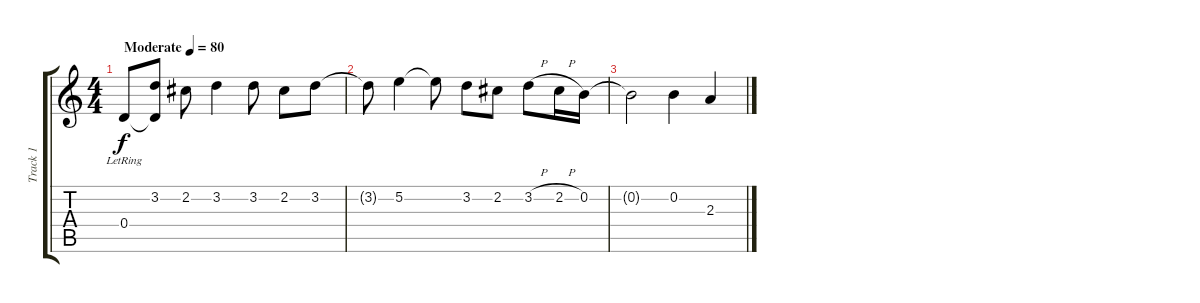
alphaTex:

\track ("Track 1" "Track 1") {instrument acousticguitarsteel}
\staff {score tabs}
\tuning (E4 B3 G3 D3 A2 E2) {hide}
\ts (4 4)
\tempo (80 "Moderate")
\clef g2
\ks c
0.4{lr}.8{dy f instrument acousticguitarsteel} (3.2 0.4{t}).8 2.2.8 3.2.4 3.2.8 2.2.8 3.2.8 |
3.2{t}.8 5.2.4 5.2{t}.8 3.2.8 2.2.8 3.2{h}.8 2.2{h}.16 0.2.16 |
0.2{t}.2 0.2.4 2.3.4
